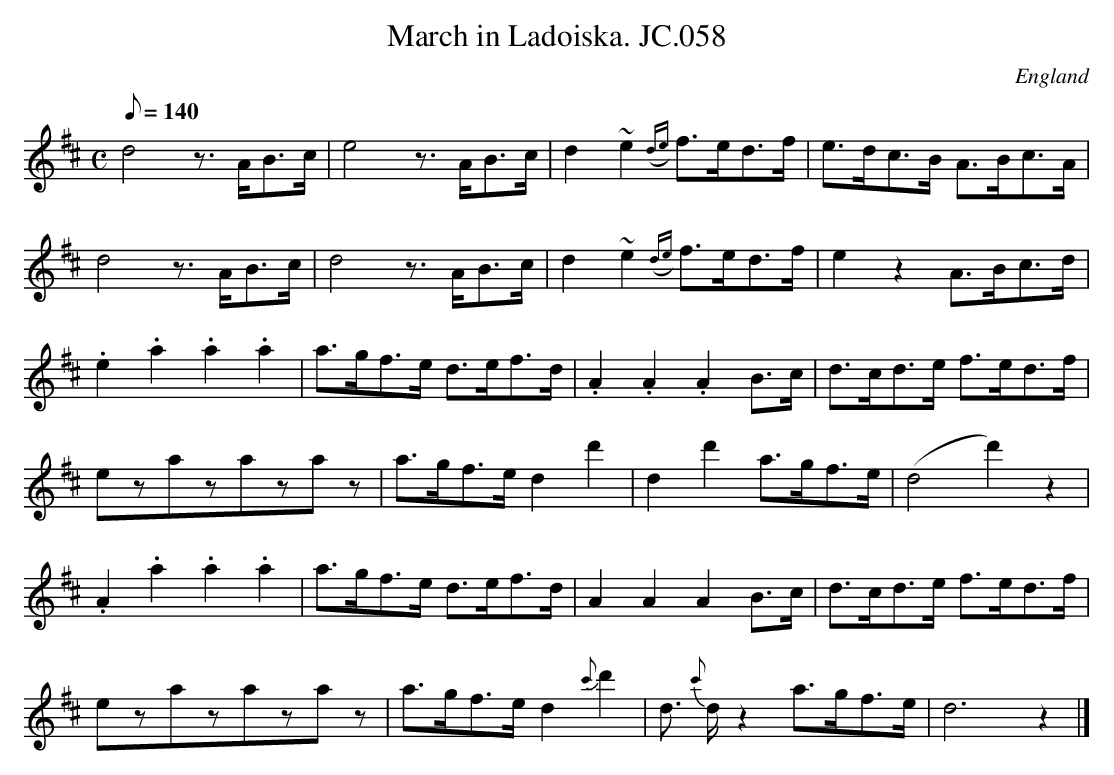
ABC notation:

X:1
T:March in Ladoiska. JC.058
M:C
L:1/8
Q:140
O:England
K:D
d4z>AB>c|e4z>AB>c|d2~e2{(de)}f>ed>f|e>dc>B A>Bc>A|!
d4z>AB>c|d4z>AB>c|d2~e2{(de)}f>ed>f|e2z2A>Bc>d|!
.e2.a2.a2.a2|a>gf>e d>ef>d|.A2.A2.A2B>c|d>cd>e f>ed>f|!
ezazazaz|a>gf>ed2d'2|d2d'2a>gf>e|(d4d'2)z2|!
.A2.a2.a2.a2|a>gf>e d>ef>d|A2A2A2B>c|d>cd>e f>ed>f|!
ezazazaz|a>gf>ed2{c'}d'2|d3/2 {c'}d/'z2a>gf>e|d6z2|]
